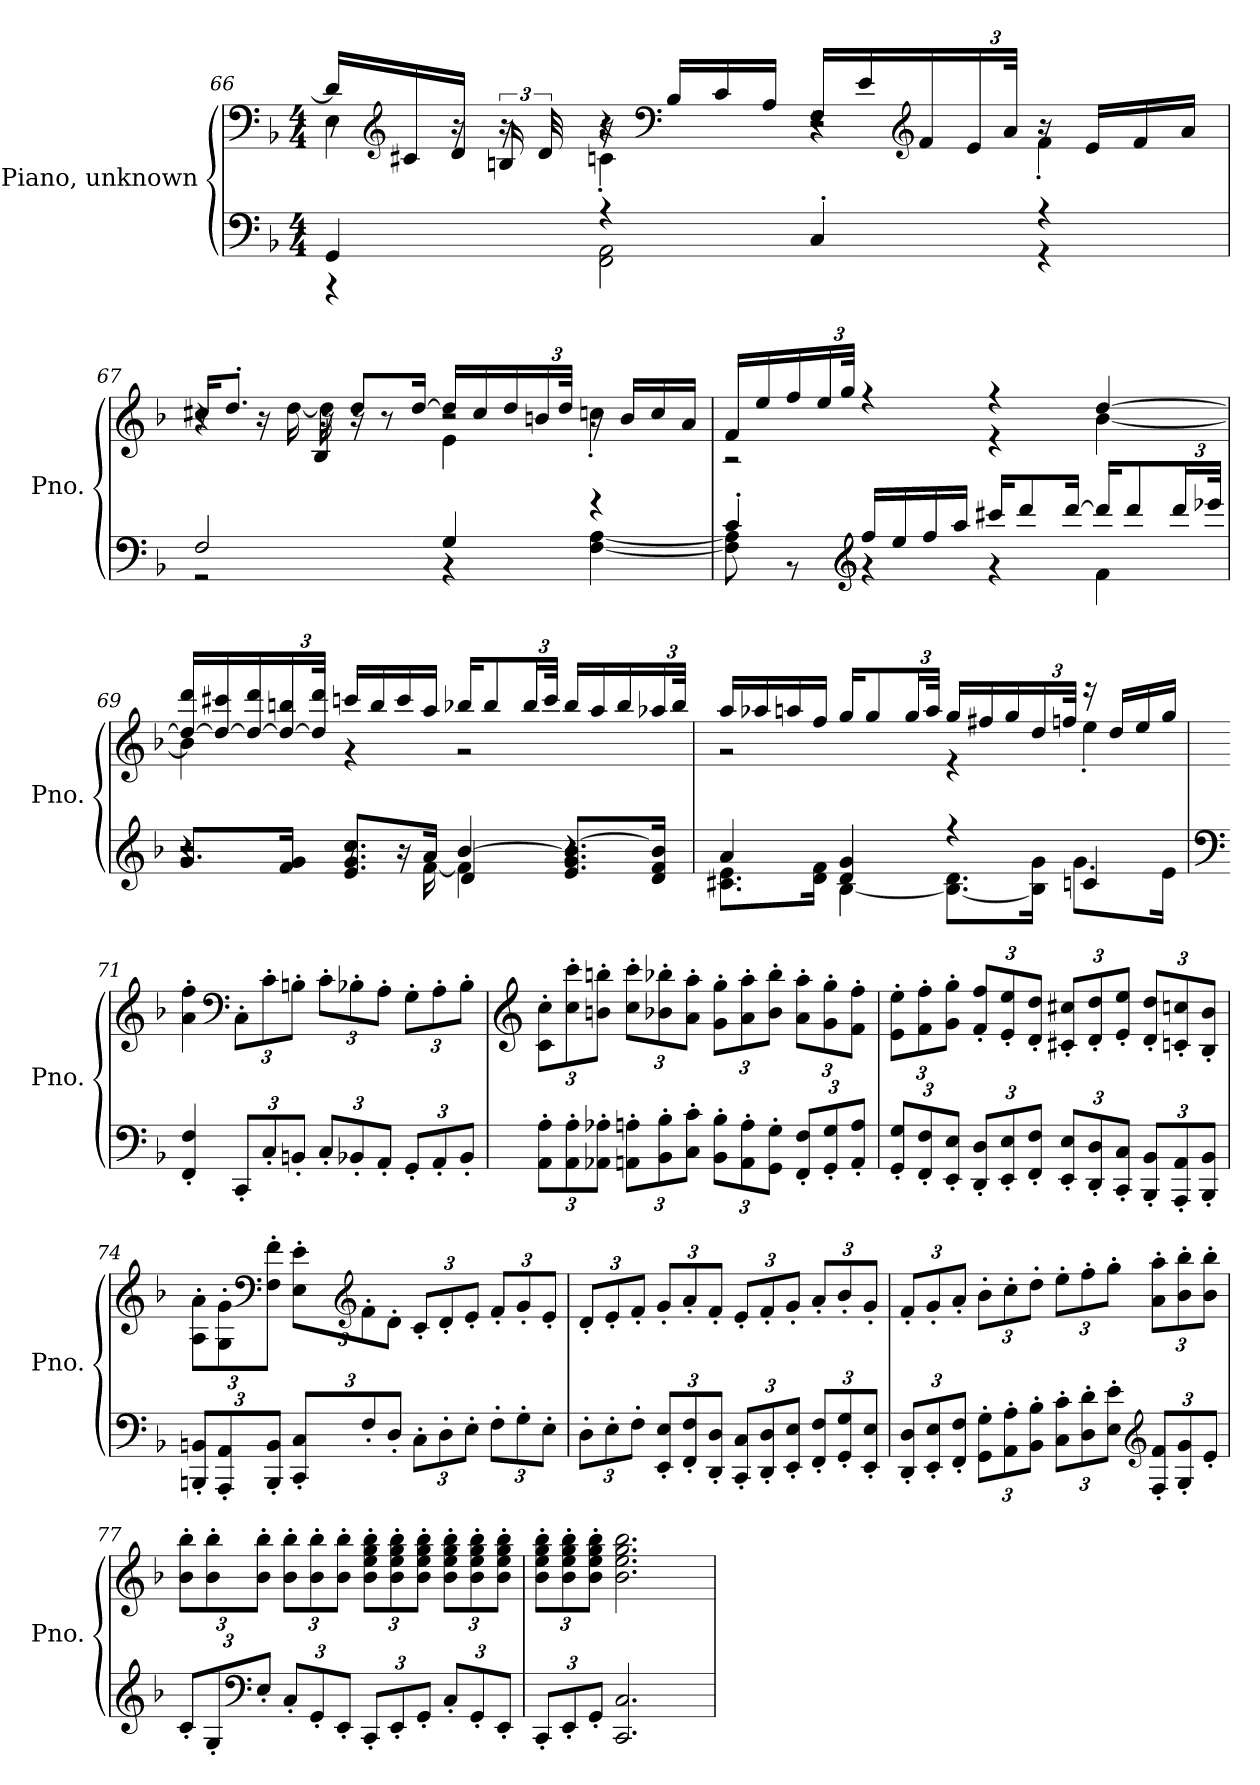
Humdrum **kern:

**kern	**kern
*part1	*part1
*staff2	*staff1
*I"Piano, unknown	*
*I'Pno.	*
!!LO:LB:g=z
*clefF4	*clefF4
*k[b-]	*k[b-]
*M4/4	*M4/4
=66	=66
*^	*^
*	*	*	*^
4GG/	4r	16d/LL]	4E\	8r
*	*	*clefG2	*	*
.	.	16c#X/	.	.
.	.	16d/JJ	.	16r
.	.	24r	.	16Bn/
.	.	48d/	.	.
4r	2FF\ 2AA\	16r	4cn'\	4r
*	*	*clefF4	*	*
.	.	16B/LL	.	.
.	.	16c/	.	.
.	.	16A/JJ	.	.
4C'/	.	16F/LL	4r	2r
.	.	16e/	.	.
*	*	*clefG2	*	*
.	.	16f/	.	.
*	*	*Xbrackettup	*	*
.	.	24e/	.	.
.	.	48a/JJk	.	.
4r	4r	16r	4f'\	.
.	.	16e/LL	.	.
.	.	16f/	.	.
.	.	16a/JJ	.	.
!!LO:LB:g=z	!!	!!
=67	=67	=67	=67	=67
2F/	2r	16cc#X/KL	8r	4r
.	.	8.dd'/J	.	.
.	.	.	16r	.
.	.	.	[16dd\	.
.	.	16r	16dd\]	4B-/
.	.	8dd/L	16r	.
.	.	.	8r	.
.	.	[16dd/Jk	.	.
4G/	4r	16dd/LL]	4e\	2r
.	.	16cc#/	.	.
.	.	16dd/	.	.
.	.	24bn/	.	.
.	.	48dd/JJk	.	.
4r	[4F\ [4A\	16r	4ccn'\	.
.	.	16b/LL	.	.
.	.	16cc/	.	.
.	.	16a/JJ	.	.
*	*	*	*v	*v
=68	=68	=68	=68
4c'/	8F\] 8A\]	16f/LL	2r
.	.	16ee/	.
.	8r	16ff/	.
.	.	24ee/	.
.	.	48gg/JJk	.
*clefG2	*	*	*
16ff/LL	4r	4r	.
16ee/	.	.	.
16ff/	.	.	.
16aa/JJ	.	.	.
16ccc#X/KL	4r	4r	4r
8ddd/	.	.	.
[16ddd/Jk	.	.	.
16ddd/KL]	4f\	[4dd/	[4b-\
8ddd/	.	.	.
*Xbrackettup	*	*	*
24ddd/L	.	.	.
48eee-X/JJk	.	.	.
!!LO:LB:g=z	!!
=69	=69	=69	=69
*	*^	*	*
8.g/L	4r	2r	16dd/_ 16ddd/LL	4b-\]
.	.	.	16dd/_ 16ccc#X/	.
.	.	.	16dd/_ 16ddd/	.
16f/ 16g/Jk	.	.	24dd/_ 24bbn/	.
.	.	.	48dd/] 48ddd/JJk	.
8.e/ 8.g/ 8.cc/L	8r	.	16cccn/LL	4r
.	.	.	16bb/	.
.	16r	.	16ccc/	.
16a/Jk	[16f\	.	16aa/JJ	.
[4b-/	4f\]	4d/	16bb-X/KL	2r
.	.	.	8bb-/	.
.	.	.	24bb-/L	.
.	.	.	48ccc/JJk	.
8.e/ 8.g/ 8.b-/_L	4r	4r	16bb-/LL	.
.	.	.	16aa/	.
.	.	.	16bb-/	.
16d/ 16f/ 16b-/]Jk	.	.	24aa-X/	.
.	.	.	48bb-/JJk	.
*	*v	*v	*	*
!!LO:LB:g=z	!!
=70	=70	=70	=70
4a/	8.c#X\ 8.e\L	16aa/LL	2r
.	.	16aa-X/	.
.	.	16aan/	.
.	16d\ 16f\Jk	16ff/JJ	.
4d/ 4g/	[4B-\	16gg/KL	.
.	.	8gg/	.
.	.	24gg/L	.
.	.	48aa/JJk	.
4r	8.B-\_ 8.d\L	16gg/LL	4r
.	.	16ff#X/	.
.	.	16gg/	.
.	16B-\] 16g\Jk	24dd/	.
.	.	48ffn/JJk	.
4cn/	8.g\L	16r	4ee'\
.	.	16dd/LL	.
.	.	16ee/	.
.	16e\Jk	16gg/JJ	.
*v	*v	*	*
*	*v	*v
=71	=71
*clefF4	*
4FF/' 4F/'	4a\' 4ff\'
*	*clefF4
12CC'/L	12C'\L
12C'/	12c'\
12BBn'/J	12Bn'\J
12C'/L	12c'\L
12BB-X'/	12B-X'\
12AA'/J	12A'\J
12GG'/L	12G'\L
12AA'/	12A'\
12BB-'/J	12B-'\J
!!LO:PB:g=z
=72	=72
*	*clefG2
12AA\' 12A\'L	12c\' 12cc\'L
12AA\' 12A\'	12cc\' 12ccc\'
12AA-X\' 12A-X\'J	12bn\' 12bbn\'J
12AAn\' 12An\'L	12cc\' 12ccc\'L
12BB-\' 12B-\'	12b-X\' 12bb-X\'
12C\' 12c\'J	12a\' 12aa\'J
12BB-\' 12B-\'L	12g\' 12gg\'L
12AA\' 12A\'	12a\' 12aa\'
12GG\' 12G\'J	12b-\' 12bb-\'J
12FF/' 12F/'L	12a\' 12aa\'L
12GG/' 12G/'	12g\' 12gg\'
12AA/' 12A/'J	12f\' 12ff\'J
=73	=73
12GG/' 12G/'L	12e\' 12ee\'L
12FF/' 12F/'	12f\' 12ff\'
12EE/' 12E/'J	12g\' 12gg\'J
12DD/' 12D/'L	12f/' 12ff/'L
12EE/' 12E/'	12e/' 12ee/'
12FF/' 12F/'J	12d/' 12dd/'J
12EE/' 12E/'L	12c#X/' 12cc#X/'L
12DD/' 12D/'	12d/' 12dd/'
12CC/' 12C/'J	12e/' 12ee/'J
12BBB-/' 12BB-/'L	12d/' 12dd/'L
12AAA/' 12AA/'	12cn/' 12ccn/'
12BBB-/' 12BB-/'J	12B-/' 12b-/'J
!!LO:LB:g=z
=74	=74
12BBBn/' 12BBn/'L	12A\' 12a\'L
12AAA/' 12AA/'	12G\' 12g\'
*	*clefF4
12BBB/' 12BB/'J	12F\' 12f\'J
12CC/' 12C/'L	12E\' 12e\'L
*	*clefG2
12F'/	12f'\
12D'/J	12d'\J
12C'\L	12c'/L
12D'\	12d'/
12E'\J	12e'/J
12F'\L	12f'/L
12G'\	12g'/
12E'\J	12e'/J
=75	=75
12D'\L	12d'/L
12E'\	12e'/
12F'\J	12f'/J
12EE/' 12E/'L	12g'/L
12FF/' 12F/'	12a'/
12DD/' 12D/'J	12f'/J
12CC/' 12C/'L	12e'/L
12DD/' 12D/'	12f'/
12EE/' 12E/'J	12g'/J
12FF/' 12F/'L	12a'/L
12GG/' 12G/'	12b-'/
12EE/' 12E/'J	12g'/J
!!LO:LB:g=z
=76	=76
12DD/' 12D/'L	12f'/L
12EE/' 12E/'	12g'/
12FF/' 12F/'J	12a'/J
12GG\' 12G\'L	12b-'\L
12AA\' 12A\'	12cc'\
12BB-\' 12B-\'J	12dd'\J
12C\' 12c\'L	12ee'\L
12D\' 12d\'	12ff'\
12E\' 12e\'J	12gg'\J
*clefG2	*
12F/' 12f/'L	12a\' 12aa\'L
12G/' 12g/'	12b-\' 12bb-\'
12e'/J	12b-\' 12bb-\'J
=77	=77
12c'/L	12b-\' 12bb-\'L
12G'/	12b-\' 12bb-\'
*clefF4	*
12E'/J	12b-\' 12bb-\'J
12C'/L	12b-\' 12bb-\'L
12GG'/	12b-\' 12bb-\'
12EE'/J	12b-\' 12bb-\'J
12CC'/L	12b-\' 12ee\' 12gg\' 12bb-\'L
12EE'/	12b-\' 12ee\' 12gg\' 12bb-\'
12GG'/J	12b-\' 12ee\' 12gg\' 12bb-\'J
12C'/L	12b-\' 12ee\' 12gg\' 12bb-\'L
12GG'/	12b-\' 12ee\' 12gg\' 12bb-\'
12EE'/J	12b-\' 12ee\' 12gg\' 12bb-\'J
=78	=78
12CC'/L	12b-\' 12ee\' 12gg\' 12bb-\'L
12EE'/	12b-\' 12ee\' 12gg\' 12bb-\'
12GG'/J	12b-\' 12ee\' 12gg\' 12bb-\'J
2.CC/ 2.C/	2.b-\ 2.ee\ 2.gg\ 2.bb-\
=	=
*-	*-
